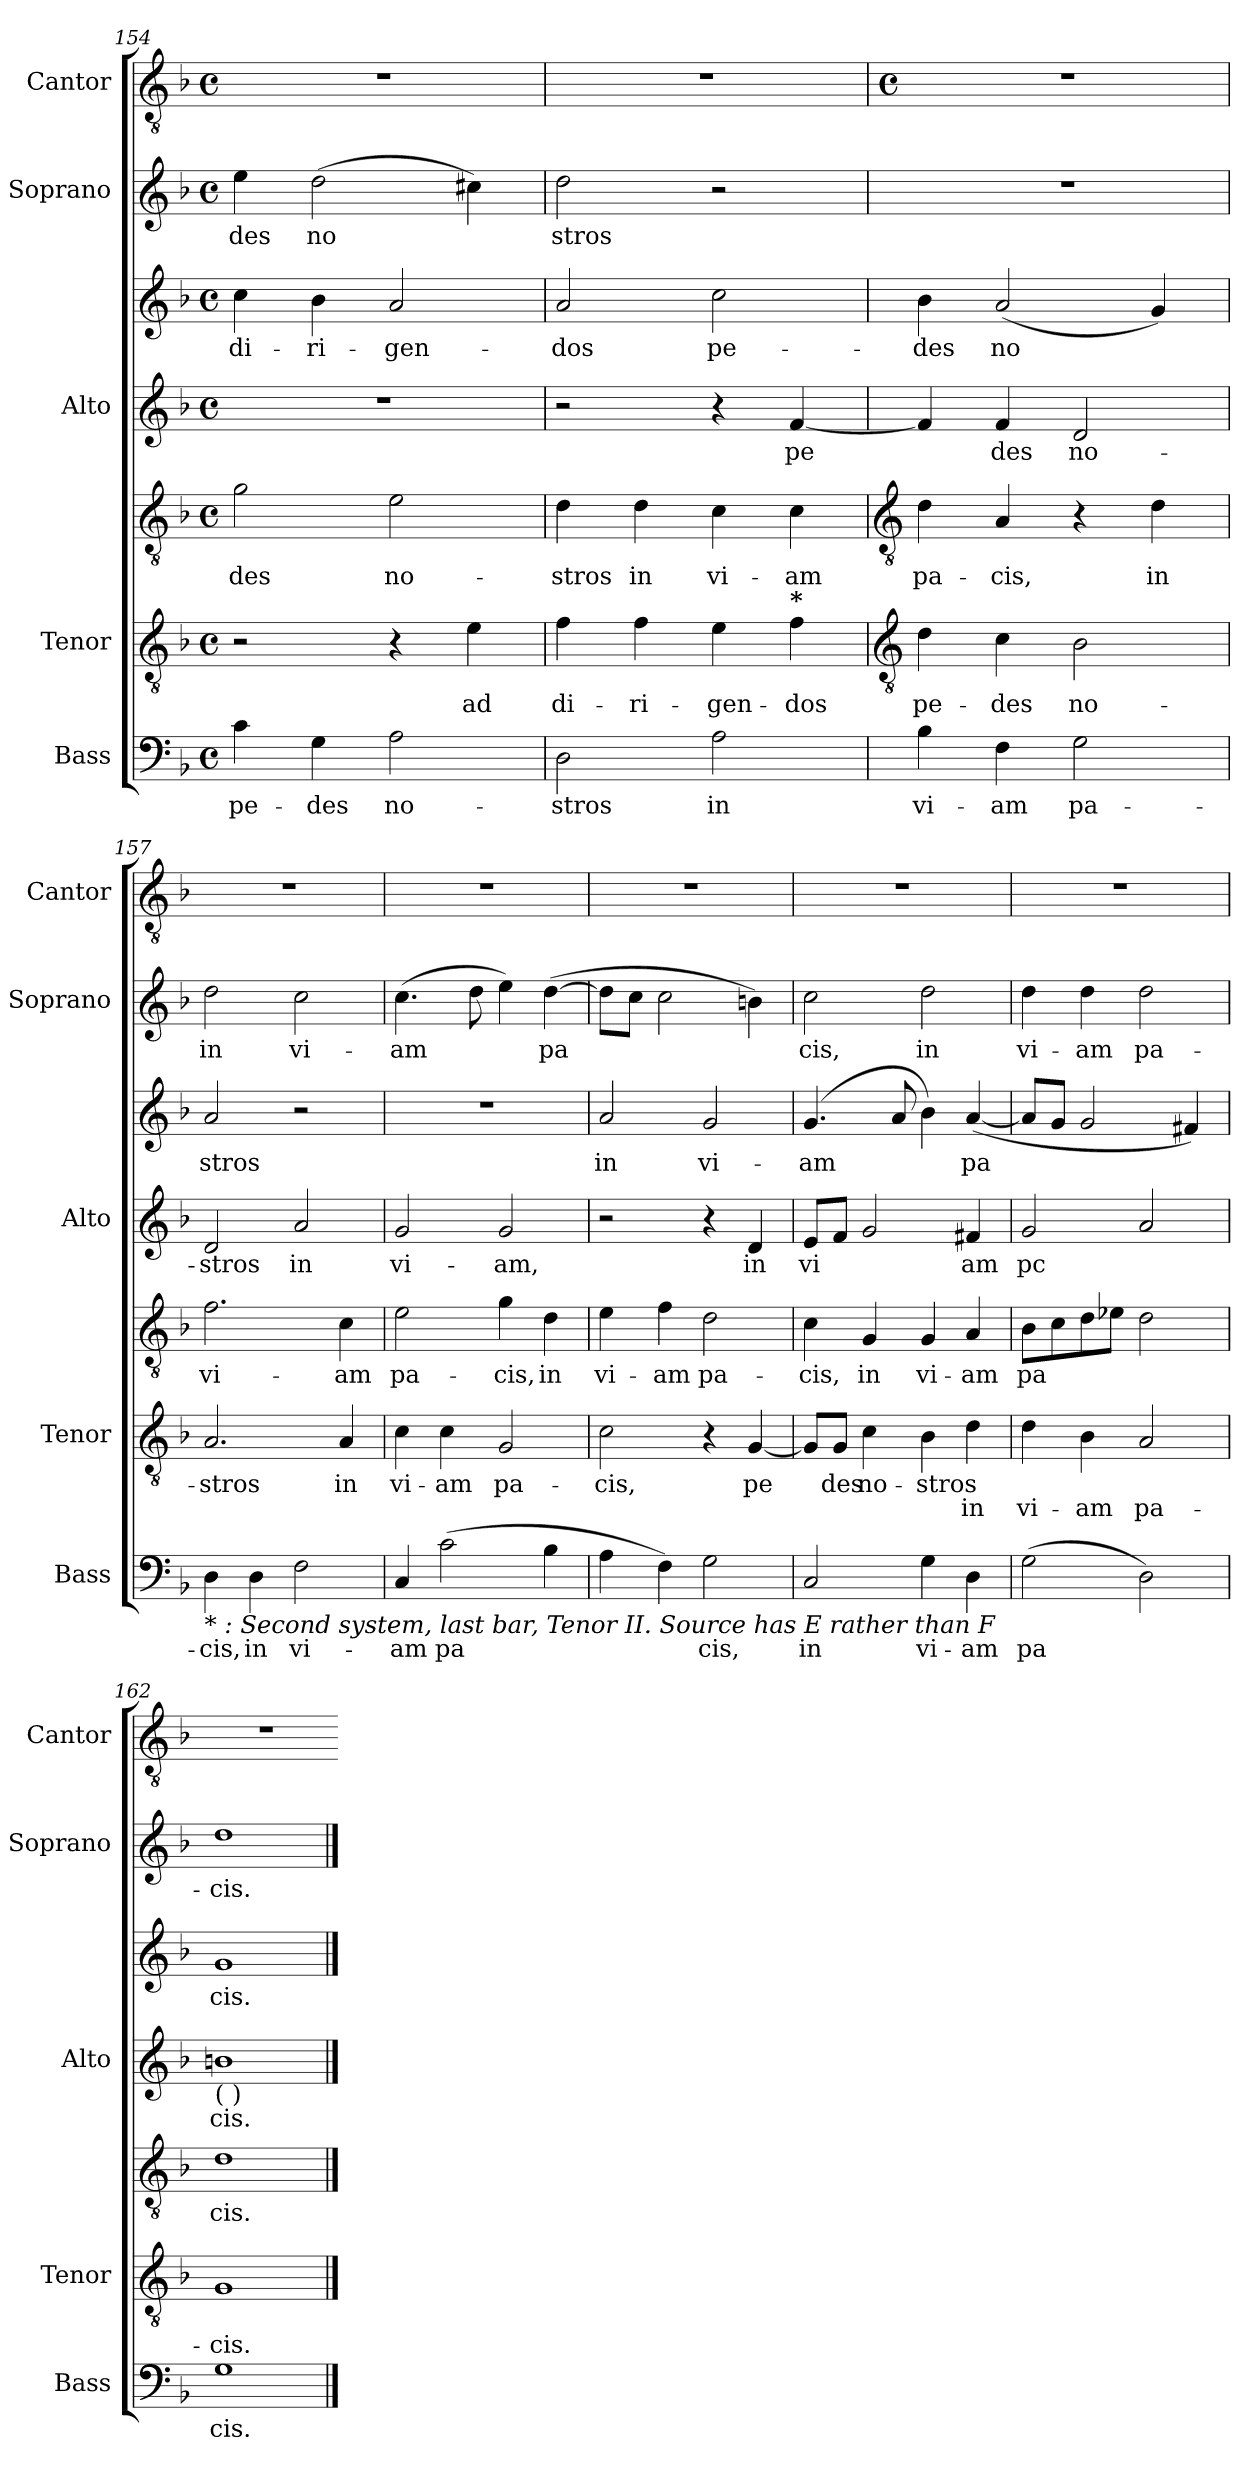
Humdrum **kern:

**kern	**text	**kern	**text	**text	**kern	**text	**kern	**text	**kern	**text	**kern	**text	**kern
*part5	*part5	*part4	*part4	*part4	*part4	*part4	*part3	*part3	*part3	*part3	*part2	*part2	*part1
*staff7	*staff7	*staff6	*staff6	*staff6	*staff5	*staff5	*staff4	*staff4	*staff3	*staff3	*staff2	*staff2	*staff1
*I"Bass	*	*I"Tenor	*	*	*	*	*I"Alto	*	*	*	*I"Soprano	*	*I"Cantor
*I'Bass	*	*I'Tenor	*	*	*	*	*I'Alto	*	*	*	*I'Soprano	*	*I'Cantor
*clefF4	*	*clefGv2	*	*	*clefGv2	*	*clefG2	*	*clefG2	*	*clefG2	*	*clefGv2
*k[b-]	*	*k[b-]	*	*	*k[b-]	*	*k[b-]	*	*k[b-]	*	*k[b-]	*	*k[b-]
*F:	*	*F:	*	*	*F:	*	*F:	*	*F:	*	*F:	*	*F:
*M4/4	*	*M4/4	*	*	*M4/4	*	*M4/4	*	*M4/4	*	*M4/4	*	*M4/4
*met(c)	*	*met(c)	*	*	*met(c)	*	*met(c)	*	*met(c)	*	*met(c)	*	*met(c)
=154	=154	=154	=154	=154	=154	=154	=154	=154	=154	=154	=154	=154	=154
!	!LO:LY:b	!	!	!	!	!LO:LY:b	!	!	!	!LO:LY:b	!	!LO:LY:b	!
4c	pe-	2r	.	.	2g	-des	1r	.	4cc	di-	4ee	-des	1r
!	!LO:LY:b	!	!	!	!	!	!	!	!	!LO:LY:b	!	!LO:LY:b	!
4G	-des	.	.	.	.	.	.	.	4b-	-ri-	(>2dd	no	.
!	!LO:LY:b	!	!	!	!	!LO:LY:b	!	!	!	!LO:LY:b	!	!	!
2A	no-	4r	.	.	2e	no-	.	.	2a	-gen-	.	.	.
!	!	!	!LO:LY:b	!	!	!	!	!	!	!	!	!	!
.	.	4e	-ad	.	.	.	.	.	.	.	4cc#)	.	.
=155	=155	=155	=155	=155	=155	=155	=155	=155	=155	=155	=155	=155	=155
!	!LO:LY:b	!	!LO:LY:b	!	!	!LO:LY:b	!	!	!	!LO:LY:b	!	!LO:LY:b	!
2D	-stros	4f	di-	.	4d	stros	2r	.	2a	-dos	2dd	stros	1r
!	!	!	!LO:LY:b	!	!	!LO:LY:b	!	!	!	!	!	!	!
.	.	4f	-ri-	.	4d	in	.	.	.	.	.	.	.
!	!LO:LY:b	!	!LO:LY:b	!	!	!LO:LY:b	!	!	!	!LO:LY:b	!	!	!
2A	in	4e	-gen-	.	4c	vi-	4r	.	2cc	pe-	2r	.	.
!	!	!LO:TX:a:B:t=*	!	!	!	!	!	!	!	!	!	!	!
!	!	!	!LO:LY:b	!	!	!LO:LY:b	!	!LO:LY:b	!	!	!	!	!
.	.	4f	-dos	.	4c	-am	[4f	-pe	.	.	.	.	.
!!LO:LB:g=z
=156	=156	=156	=156	=156	=156	=156	=156	=156	=156	=156	=156	=156	=156
*	*	*clefGv2	*	*	*clefGv2	*	*	*	*	*	*	*	*
*	*	*	*	*	*	*	*	*	*	*	*	*	*M4/4
*	*	*	*	*	*	*	*	*	*	*	*	*	*met(c)
!	!LO:LY:b	!	!LO:LY:b	!	!	!LO:LY:b	!	!	!	!LO:LY:b	!	!	!
4B-	vi-	4d	pe-	.	4d	pa-	4f]	.	4b-	des	1r	.	1r
!	!LO:LY:b	!	!LO:LY:b	!	!	!LO:LY:b	!	!LO:LY:b	!	!LO:LY:b	!	!	!
4F	-am	4c	-des	.	4A	-cis,	4f	des	(<2a	no	.	.	.
!	!LO:LY:b	!	!LO:LY:b	!	!	!	!	!LO:LY:b	!	!	!	!	!
2G	pa-	2B-	no-	.	4r	.	2d	no-	.	.	.	.	.
!	!	!	!	!	!	!LO:LY:b	!	!	!	!	!	!	!
.	.	.	.	.	4d	in	.	.	4g)	.	.	.	.
=157	=157	=157	=157	=157	=157	=157	=157	=157	=157	=157	=157	=157	=157
!LO:TX:b:i:t=* &colon; Second system, last bar, Tenor II. Source has E rather than F	!	!	!	!	!	!	!	!	!	!	!	!	!
!	!LO:LY:b	!	!LO:LY:b	!	!	!LO:LY:b	!	!LO:LY:b	!	!LO:LY:b	!	!LO:LY:b	!
4D	-cis,	2.A	stros	.	2.f	-vi-	2d	stros	2a	-stros	2dd	in	1r
!	!LO:LY:b	!	!	!	!	!	!	!	!	!	!	!	!
4D	in	.	.	.	.	.	.	.	.	.	.	.	.
!	!LO:LY:b	!	!	!	!	!	!	!LO:LY:b	!	!	!	!LO:LY:b	!
2F	vi-	.	.	.	.	.	2a	in	2r	.	2cc	vi-	.
!	!	!	!LO:LY:b	!	!	!LO:LY:b	!	!	!	!	!	!	!
.	.	4A	in	.	4c	-am	.	.	.	.	.	.	.
=158	=158	=158	=158	=158	=158	=158	=158	=158	=158	=158	=158	=158	=158
!	!LO:LY:b	!	!LO:LY:b	!	!	!LO:LY:b	!	!LO:LY:b	!	!	!	!LO:LY:b	!
4C	-am	4c	vi-	.	2e	pa-	2g	vi-	1r	.	(>4.cc	-am	1r
!	!LO:LY:b	!	!LO:LY:b	!	!	!	!	!	!	!	!	!	!
(>2c	pa	4c	-am	.	.	.	.	.	.	.	.	.	.
.	.	.	.	.	.	.	.	.	.	.	8dd	.	.
!	!	!	!LO:LY:b	!	!	!LO:LY:b	!	!LO:LY:b	!	!	!	!	!
.	.	2G	pa-	.	4g	-cis,	2g	-am,	.	.	4ee)	.	.
!	!	!	!	!	!	!LO:LY:b	!	!	!	!	!	!LO:LY:b	!
4B-	.	.	.	.	4d	in	.	.	.	.	(>[4dd	pa	.
=159	=159	=159	=159	=159	=159	=159	=159	=159	=159	=159	=159	=159	=159
!	!	!	!LO:LY:b	!	!	!LO:LY:b	!	!	!	!LO:LY:b	!	!	!
4A	.	2c	-cis,	.	4e	-vi-	2r	.	2a	in	8ddL]	.	1r
.	.	.	.	.	.	.	.	.	.	.	8ccJ	.	.
!	!	!	!	!	!	!LO:LY:b	!	!	!	!	!	!	!
4F)	.	.	.	.	4f	-am	.	.	.	.	2cc	.	.
!	!LO:LY:b	!	!	!	!	!LO:LY:b	!	!	!	!LO:LY:b	!	!	!
2G	cis,	4r	.	.	2d	pa-	4r	.	2g	vi-	.	.	.
!	!	!	!LO:LY:b	!	!	!	!	!LO:LY:b	!	!	!	!	!
.	.	[4G	pe	.	.	.	4d	-in	.	.	4b)	.	.
=160	=160	=160	=160	=160	=160	=160	=160	=160	=160	=160	=160	=160	=160
!	!LO:LY:b	!	!	!	!	!LO:LY:b	!	!LO:LY:b	!	!LO:LY:b	!	!LO:LY:b	!
2C	in	8GL]	.	.	4c	cis,	8eL	vi	(<4.g	am	2cc	cis,	1r
!	!	!	!LO:LY:b	!	!	!	!	!	!	!	!	!	!
.	.	8GJ	des	.	.	.	8fJ	.	.	.	.	.	.
!	!	!	!LO:LY:b	!	!	!LO:LY:b	!	!	!	!	!	!	!
.	.	4c	no-	.	4G	in	2g	.	.	.	.	.	.
.	.	.	.	.	.	.	.	.	8a	.	.	.	.
!	!LO:LY:b	!	!LO:LY:b	!	!	!LO:LY:b	!	!	!	!	!	!LO:LY:b	!
4G	vi-	4B-	-stros	.	4G	vi-	.	.	4b-)	.	2dd	in	.
!	!LO:LY:b	!	!	!LO:LY:b	!	!LO:LY:b	!	!LO:LY:b	!	!LO:LY:b	!	!	!
4D	-am	4d	.	in	4A	-am	4f#X	am	(<[4a	pa	.	.	.
=161	=161	=161	=161	=161	=161	=161	=161	=161	=161	=161	=161	=161	=161
!	!LO:LY:b	!	!	!LO:LY:b	!	!LO:LY:b	!	!LO:LY:b	!	!	!	!LO:LY:b	!
(>2G	pa	4d	.	vi-	8B-L	pa	2g	pc	8aL]	.	4dd	vi-	1r
.	.	.	.	.	8c	.	.	.	8gJ	.	.	.	.
!	!	!	!	!LO:LY:b	!	!	!	!	!	!	!	!LO:LY:b	!
.	.	4B-	.	-am	8d	.	.	.	2g	.	4dd	-am	.
.	.	.	.	.	8e-J	.	.	.	.	.	.	.	.
!	!	!	!	!LO:LY:b	!	!	!	!	!	!	!	!LO:LY:b	!
2D)	.	2A	.	pa-	2d	.	2a	.	.	.	2dd	pa-	.
.	.	.	.	.	.	.	.	.	4f#)	.	.	.	.
=162	=162	=162	=162	=162	=162	=162	=162	=162	=162	=162	=162	=162	=162
!	!	!	!	!	!	!	!LO:TX:b:t=(   )	!	!	!	!	!	!
!	!LO:LY:b	!	!	!LO:LY:b	!	!LO:LY:b	!	!LO:LY:b	!	!LO:LY:b	!	!LO:LY:b	!
1G	cis.	1G	.	cis.	1d	-cis.	1b	cis.	1g	cis.	1dd	-cis.	1r
==	=	==	=	=	==	=	==	=	==	=	==	=	=
*-	*-	*-	*-	*-	*-	*-	*-	*-	*-	*-	*-	*-	*-
